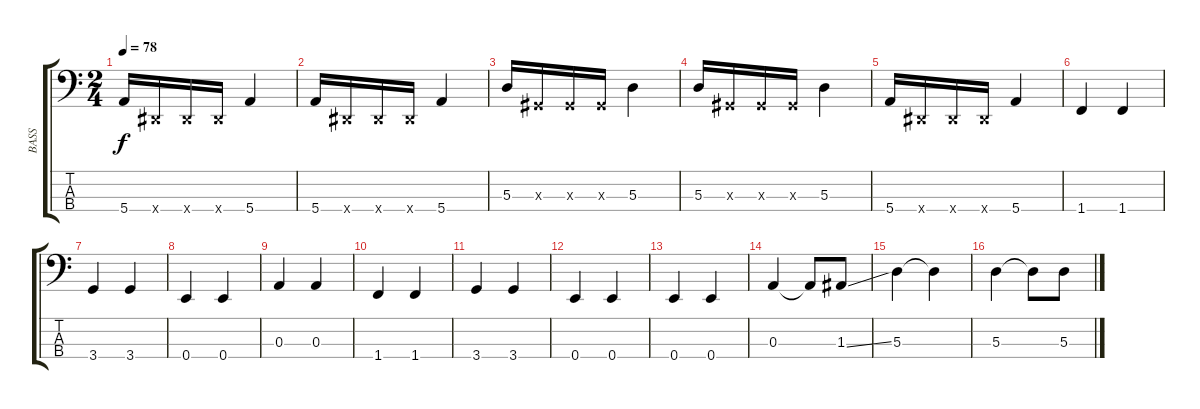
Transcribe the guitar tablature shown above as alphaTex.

\track ("BASS" "BASS") {instrument slapbass1}
\staff {score tabs}
\tuning (G2 D2 A1 E1) {hide}
\ts (2 4)
\tempo 78
\clef f4
\ks c
5.4.16{dy f} -1.4{x}.16 -1.4{x}.16 -1.4{x}.16 5.4.4 |
5.4.16 -1.4{x}.16 -1.4{x}.16 -1.4{x}.16 5.4.4 |
5.3.16 -1.3{x}.16 -1.3{x}.16 -1.3{x}.16 5.3.4 |
5.3.16 -1.3{x}.16 -1.3{x}.16 -1.3{x}.16 5.3.4 |
5.4.16 -1.4{x}.16 -1.4{x}.16 -1.4{x}.16 5.4.4 |
1.4.4 1.4.4 |
3.4.4 3.4.4 |
0.4.4 0.4.4 |
0.3.4 0.3.4 |
1.4.4 1.4.4 |
3.4.4 3.4.4 |
0.4.4 0.4.4 |
0.4.4 0.4.4 |
0.3.4 0.3{t}.8 1.3{ss}.8 |
5.3.4 5.3{t}.4 |
5.3.4 5.3{t}.8 5.3{ss}.8
